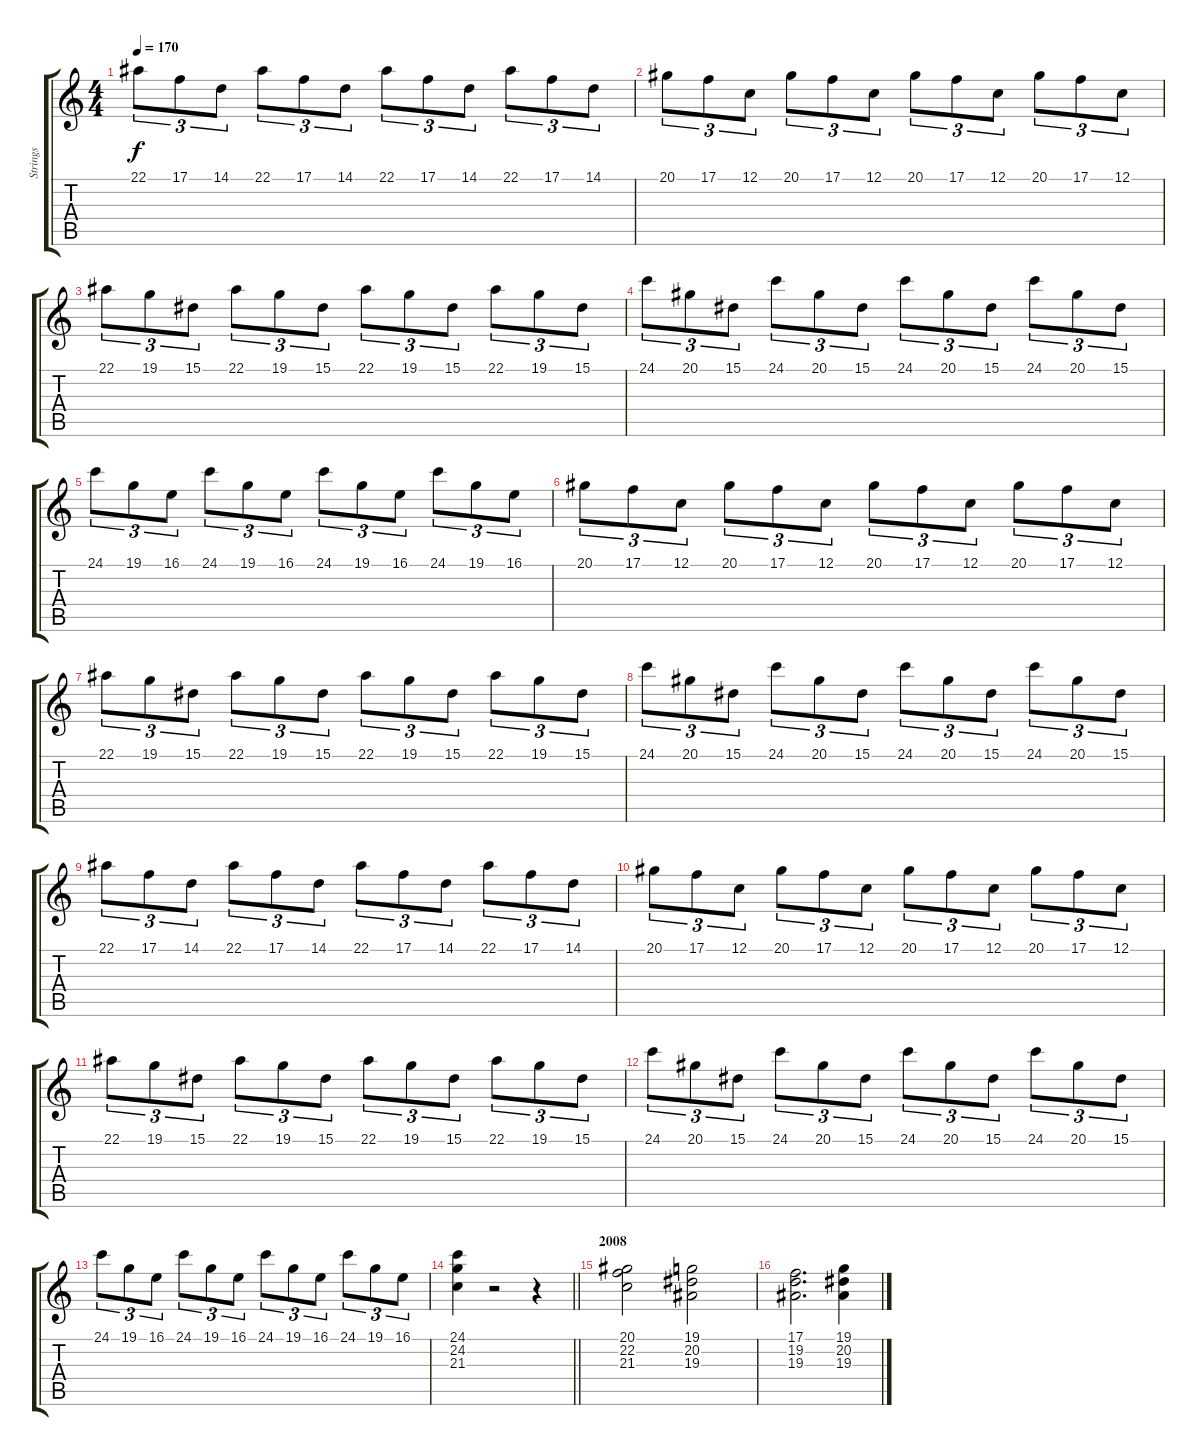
\track ("Strings" "Strings") {instrument stringensemble1}
\staff {score tabs}
\tuning (C4 G3 Eb3 Bb2 F2 C2) {hide}
\ts (4 4)
\tempo 170
\clef g2
\ks c
22.1.8{tu (3 2) dy f} 17.1.8{tu (3 2)} 14.1.8{tu (3 2)} 22.1.8{tu (3 2)} 17.1.8{tu (3 2)} 14.1.8{tu (3 2)} 22.1.8{tu (3 2)} 17.1.8{tu (3 2)} 14.1.8{tu (3 2)} 22.1.8{tu (3 2)} 17.1.8{tu (3 2)} 14.1.8{tu (3 2)} |
20.1.8{tu (3 2)} 17.1.8{tu (3 2)} 12.1.8{tu (3 2)} 20.1.8{tu (3 2)} 17.1.8{tu (3 2)} 12.1.8{tu (3 2)} 20.1.8{tu (3 2)} 17.1.8{tu (3 2)} 12.1.8{tu (3 2)} 20.1.8{tu (3 2)} 17.1.8{tu (3 2)} 12.1.8{tu (3 2)} |
22.1.8{tu (3 2)} 19.1.8{tu (3 2)} 15.1.8{tu (3 2)} 22.1.8{tu (3 2)} 19.1.8{tu (3 2)} 15.1.8{tu (3 2)} 22.1.8{tu (3 2)} 19.1.8{tu (3 2)} 15.1.8{tu (3 2)} 22.1.8{tu (3 2)} 19.1.8{tu (3 2)} 15.1.8{tu (3 2)} |
24.1.8{tu (3 2)} 20.1.8{tu (3 2)} 15.1.8{tu (3 2)} 24.1.8{tu (3 2)} 20.1.8{tu (3 2)} 15.1.8{tu (3 2)} 24.1.8{tu (3 2)} 20.1.8{tu (3 2)} 15.1.8{tu (3 2)} 24.1.8{tu (3 2)} 20.1.8{tu (3 2)} 15.1.8{tu (3 2)} |
24.1.8{tu (3 2)} 19.1.8{tu (3 2)} 16.1.8{tu (3 2)} 24.1.8{tu (3 2)} 19.1.8{tu (3 2)} 16.1.8{tu (3 2)} 24.1.8{tu (3 2)} 19.1.8{tu (3 2)} 16.1.8{tu (3 2)} 24.1.8{tu (3 2)} 19.1.8{tu (3 2)} 16.1.8{tu (3 2)} |
20.1.8{tu (3 2)} 17.1.8{tu (3 2)} 12.1.8{tu (3 2)} 20.1.8{tu (3 2)} 17.1.8{tu (3 2)} 12.1.8{tu (3 2)} 20.1.8{tu (3 2)} 17.1.8{tu (3 2)} 12.1.8{tu (3 2)} 20.1.8{tu (3 2)} 17.1.8{tu (3 2)} 12.1.8{tu (3 2)} |
22.1.8{tu (3 2)} 19.1.8{tu (3 2)} 15.1.8{tu (3 2)} 22.1.8{tu (3 2)} 19.1.8{tu (3 2)} 15.1.8{tu (3 2)} 22.1.8{tu (3 2)} 19.1.8{tu (3 2)} 15.1.8{tu (3 2)} 22.1.8{tu (3 2)} 19.1.8{tu (3 2)} 15.1.8{tu (3 2)} |
24.1.8{tu (3 2)} 20.1.8{tu (3 2)} 15.1.8{tu (3 2)} 24.1.8{tu (3 2)} 20.1.8{tu (3 2)} 15.1.8{tu (3 2)} 24.1.8{tu (3 2)} 20.1.8{tu (3 2)} 15.1.8{tu (3 2)} 24.1.8{tu (3 2)} 20.1.8{tu (3 2)} 15.1.8{tu (3 2)} |
22.1.8{tu (3 2)} 17.1.8{tu (3 2)} 14.1.8{tu (3 2)} 22.1.8{tu (3 2)} 17.1.8{tu (3 2)} 14.1.8{tu (3 2)} 22.1.8{tu (3 2)} 17.1.8{tu (3 2)} 14.1.8{tu (3 2)} 22.1.8{tu (3 2)} 17.1.8{tu (3 2)} 14.1.8{tu (3 2)} |
20.1.8{tu (3 2)} 17.1.8{tu (3 2)} 12.1.8{tu (3 2)} 20.1.8{tu (3 2)} 17.1.8{tu (3 2)} 12.1.8{tu (3 2)} 20.1.8{tu (3 2)} 17.1.8{tu (3 2)} 12.1.8{tu (3 2)} 20.1.8{tu (3 2)} 17.1.8{tu (3 2)} 12.1.8{tu (3 2)} |
22.1.8{tu (3 2)} 19.1.8{tu (3 2)} 15.1.8{tu (3 2)} 22.1.8{tu (3 2)} 19.1.8{tu (3 2)} 15.1.8{tu (3 2)} 22.1.8{tu (3 2)} 19.1.8{tu (3 2)} 15.1.8{tu (3 2)} 22.1.8{tu (3 2)} 19.1.8{tu (3 2)} 15.1.8{tu (3 2)} |
24.1.8{tu (3 2)} 20.1.8{tu (3 2)} 15.1.8{tu (3 2)} 24.1.8{tu (3 2)} 20.1.8{tu (3 2)} 15.1.8{tu (3 2)} 24.1.8{tu (3 2)} 20.1.8{tu (3 2)} 15.1.8{tu (3 2)} 24.1.8{tu (3 2)} 20.1.8{tu (3 2)} 15.1.8{tu (3 2)} |
24.1.8{tu (3 2)} 19.1.8{tu (3 2)} 16.1.8{tu (3 2)} 24.1.8{tu (3 2)} 19.1.8{tu (3 2)} 16.1.8{tu (3 2)} 24.1.8{tu (3 2)} 19.1.8{tu (3 2)} 16.1.8{tu (3 2)} 24.1.8{tu (3 2)} 19.1.8{tu (3 2)} 16.1.8{tu (3 2)} |
\barLineRight lightlight
(24.1 24.2 21.3).4 r.2 r.4 |
\section ("" "2008")
(20.1 22.2 21.3).2 (19.1 20.2 19.3).2 |
(17.1 19.2 19.3).2{d} (19.1 20.2 19.3).4
